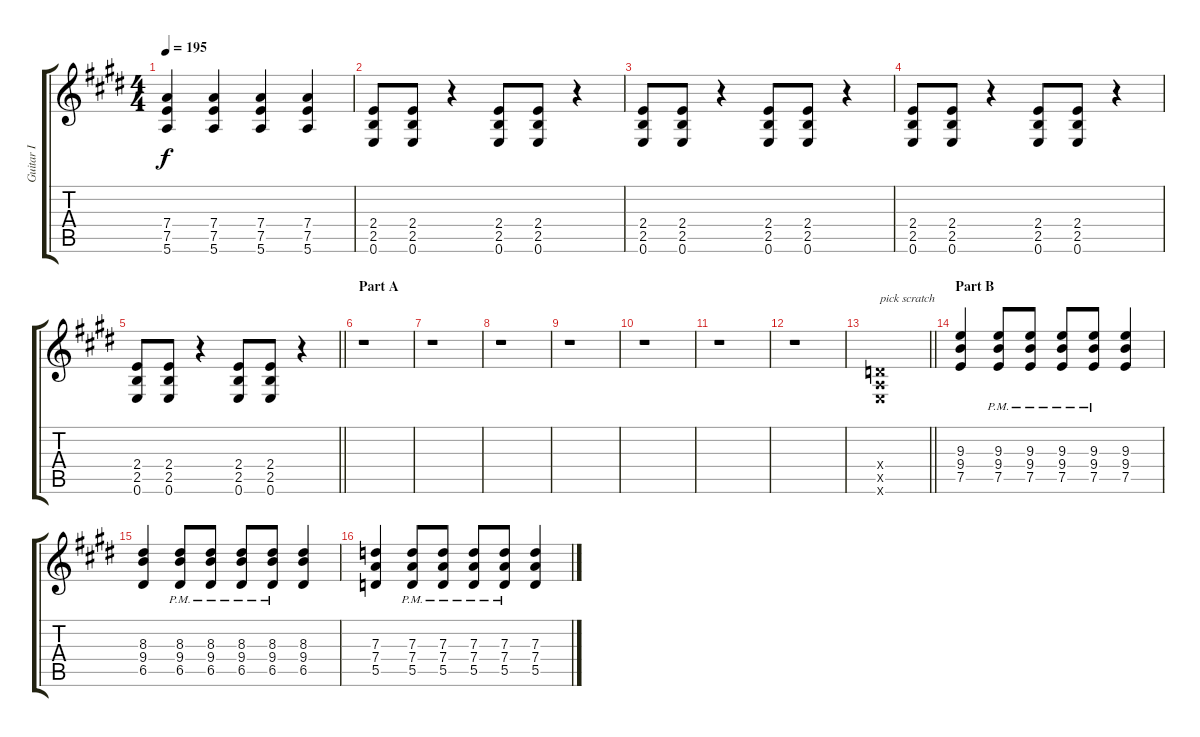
\track ("Guitar I" "Guitar I") {instrument distortionguitar}
\staff {score tabs}
\tuning (E4 B3 G3 D3 A2 E2) {hide}
\ts (4 4)
\tempo 195
\clef g2
\ks e
(7.4 7.5 5.6).4{dy f} (7.4 7.5 5.6).4 (7.4 7.5 5.6).4 (7.4 7.5 5.6).4 |
(2.4 2.5 0.6).8 (2.4 2.5 0.6).8 r.4 (2.4 2.5 0.6).8 (2.4 2.5 0.6).8 r.4 |
(2.4 2.5 0.6).8 (2.4 2.5 0.6).8 r.4 (2.4 2.5 0.6).8 (2.4 2.5 0.6).8 r.4 |
(2.4 2.5 0.6).8 (2.4 2.5 0.6).8 r.4 (2.4 2.5 0.6).8 (2.4 2.5 0.6).8 r.4 |
\barLineRight lightlight
(2.4 2.5 0.6).8 (2.4 2.5 0.6).8 r.4 (2.4 2.5 0.6).8 (2.4 2.5 0.6).8 r.4 |
\section ("" "Part A")
r.1 |
r.1 |
r.1 |
r.1 |
r.1 |
r.1 |
r.1 |
\barLineRight lightlight
(0.4{x} 0.5{x} 0.6{x}).1{txt "pick scratch"} |
\section ("" "Part B")
(9.3 9.4 7.5).4 (9.3{pm} 9.4{pm} 7.5{pm}).8 (9.3{pm} 9.4{pm} 7.5{pm}).8 (9.3{pm} 9.4{pm} 7.5{pm}).8 (9.3{pm} 9.4{pm} 7.5{pm}).8 (9.3 9.4 7.5).4 |
(8.3 9.4 6.5).4 (8.3{pm} 9.4{pm} 6.5{pm}).8 (8.3{pm} 9.4{pm} 6.5{pm}).8 (8.3{pm} 9.4{pm} 6.5{pm}).8 (8.3{pm} 9.4{pm} 6.5{pm}).8 (8.3 9.4 6.5).4 |
(7.3 7.4 5.5).4 (7.3{pm} 7.4{pm} 5.5{pm}).8 (7.3{pm} 7.4{pm} 5.5{pm}).8 (7.3{pm} 7.4{pm} 5.5{pm}).8 (7.3{pm} 7.4{pm} 5.5{pm}).8 (7.3 7.4 5.5).4
